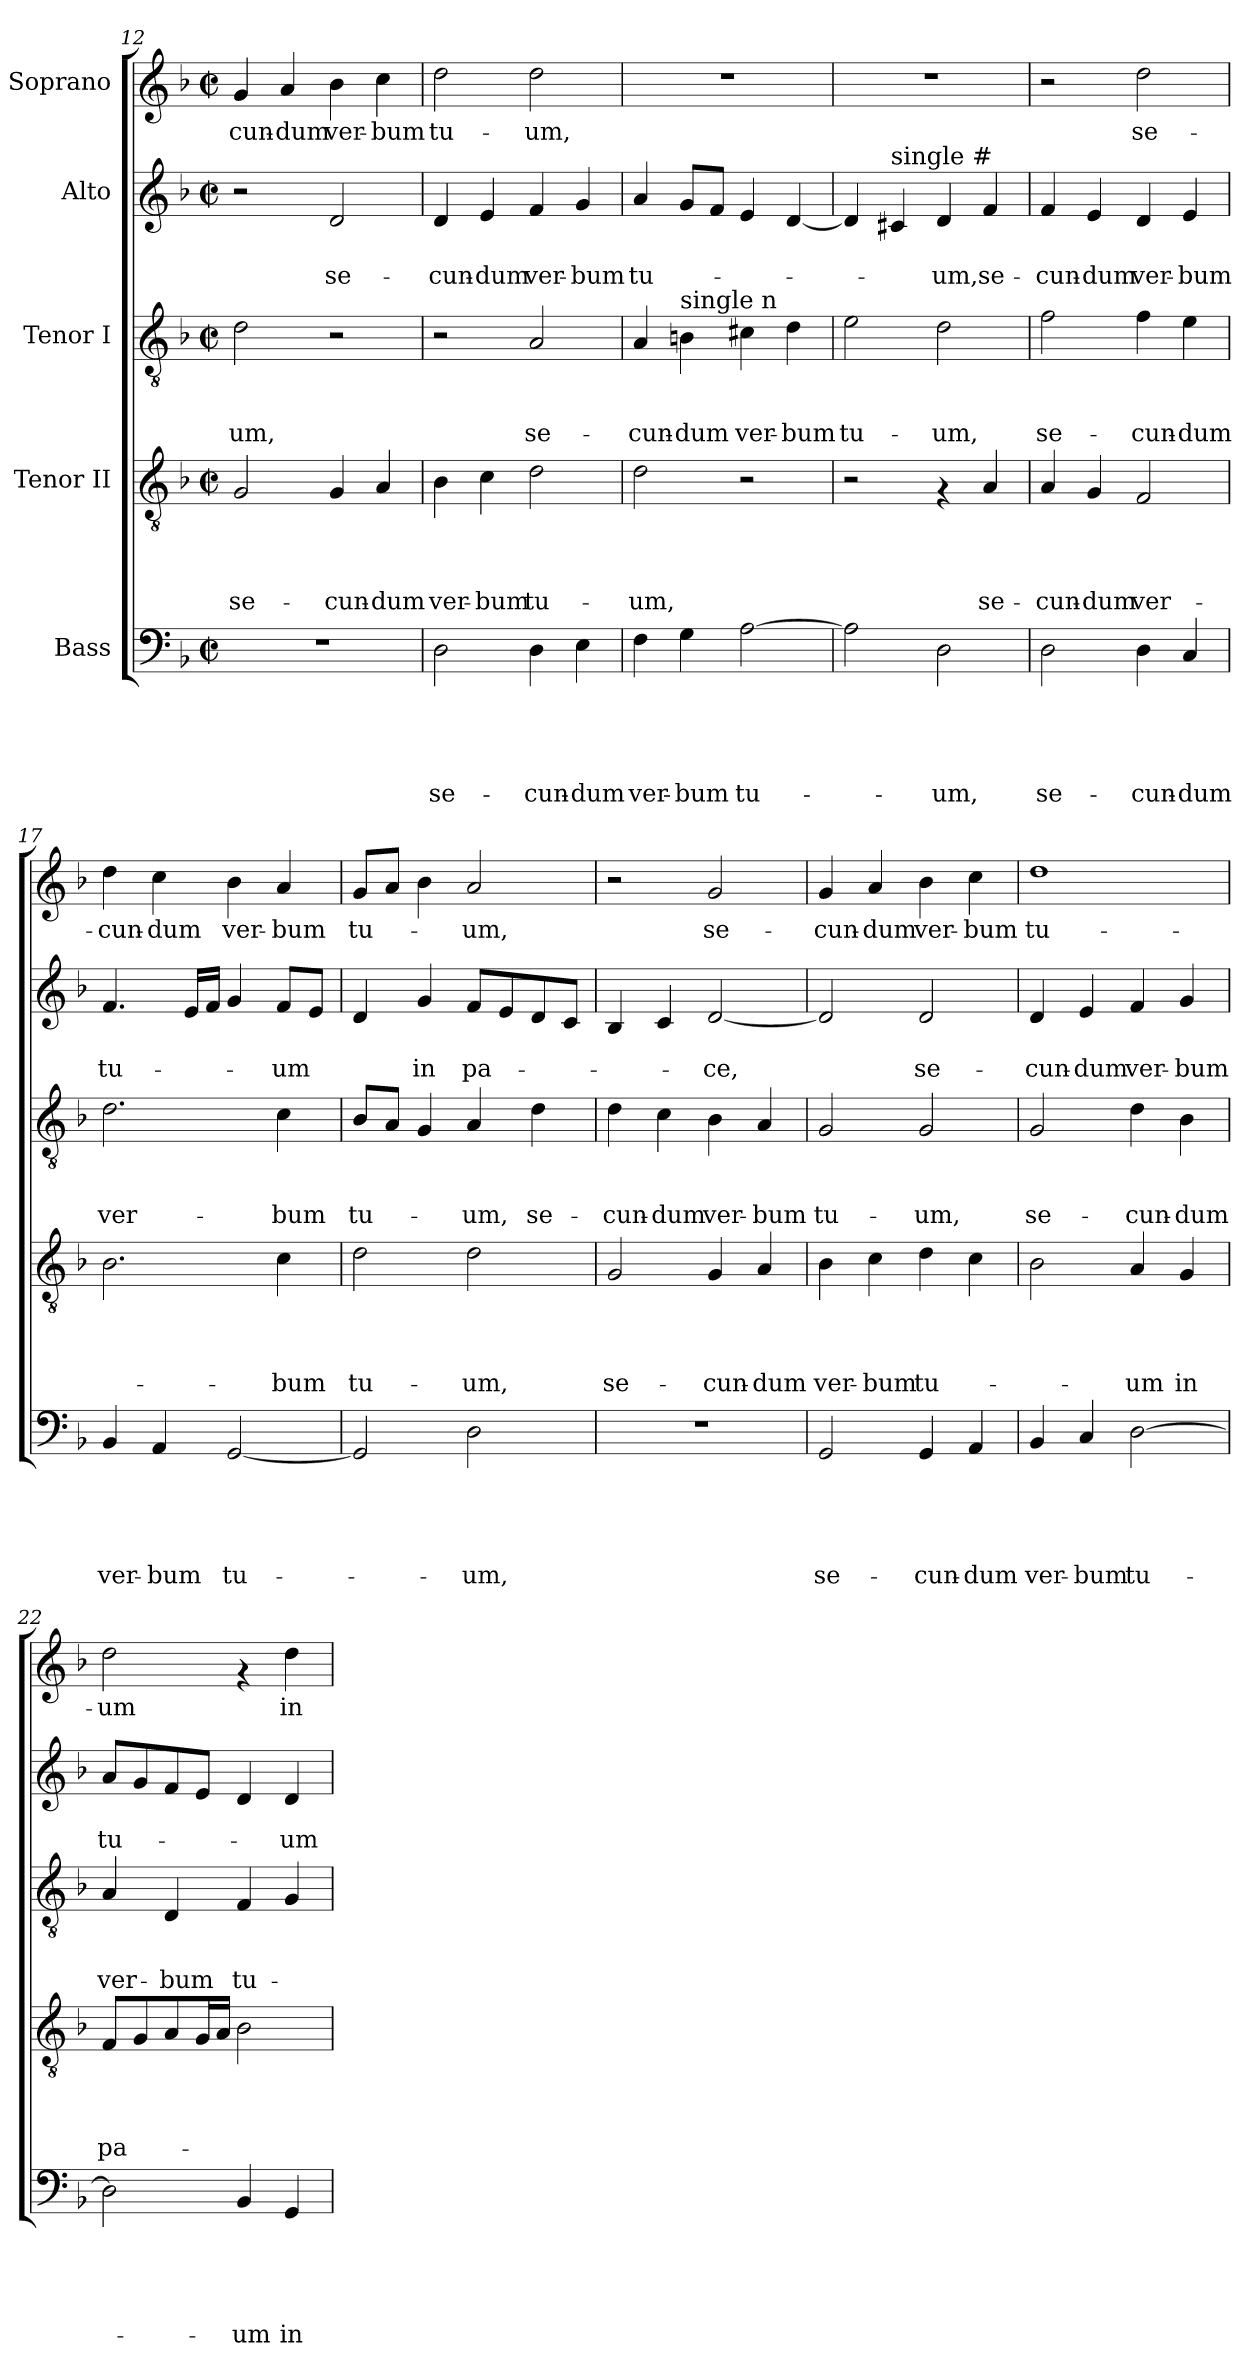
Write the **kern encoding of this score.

**kern	**text	**text	**text	**text	**text	**kern	**text	**text	**text	**text	**kern	**text	**text	**text	**kern	**text	**text	**kern	**text
*part5	*part5	*part5	*part5	*part5	*part5	*part4	*part4	*part4	*part4	*part4	*part3	*part3	*part3	*part3	*part2	*part2	*part2	*part1	*part1
*staff5	*staff5	*staff5	*staff5	*staff5	*staff5	*staff4	*staff4	*staff4	*staff4	*staff4	*staff3	*staff3	*staff3	*staff3	*staff2	*staff2	*staff2	*staff1	*staff1
*I"Bass	*	*	*	*	*	*I"Tenor II	*	*	*	*	*I"Tenor I	*	*	*	*I"Alto	*	*	*I"Soprano	*
*clefF4	*	*	*	*	*	*clefGv2	*	*	*	*	*clefGv2	*	*	*	*clefG2	*	*	*clefG2	*
*k[b-]	*	*	*	*	*	*k[b-]	*	*	*	*	*k[b-]	*	*	*	*k[b-]	*	*	*k[b-]	*
*F:	*	*	*	*	*	*F:	*	*	*	*	*F:	*	*	*	*F:	*	*	*F:	*
*M2/2	*	*	*	*	*	*M2/2	*	*	*	*	*M2/2	*	*	*	*M2/2	*	*	*M2/2	*
*met(c|)	*	*	*	*	*	*met(c|)	*	*	*	*	*met(c|)	*	*	*	*met(c|)	*	*	*met(c|)	*
=12	=12	=12	=12	=12	=12	=12	=12	=12	=12	=12	=12	=12	=12	=12	=12	=12	=12	=12	=12
!	!	!	!	!	!	!	!	!	!	!LO:LY:b	!	!	!	!LO:LY:b	!	!	!	!	!LO:LY:b
1r	.	.	.	.	.	2G/	.	.	.	se-	2d\	.	.	-um,	2r	.	.	4g/	-cun-
!	!	!	!	!	!	!	!	!	!	!	!	!	!	!	!	!	!	!	!LO:LY:b
.	.	.	.	.	.	.	.	.	.	.	.	.	.	.	.	.	.	4a/	-dum
!	!	!	!	!	!	!	!	!	!	!LO:LY:b	!	!	!	!	!	!	!LO:LY:b	!	!LO:LY:b
.	.	.	.	.	.	4G/	.	.	.	-cun-	2r	.	.	.	2d/	.	se-	4b-\	ver-
!	!	!	!	!	!	!	!	!	!	!LO:LY:b	!	!	!	!	!	!	!	!	!LO:LY:b
.	.	.	.	.	.	4A/	.	.	.	-dum	.	.	.	.	.	.	.	4cc\	-bum
=13	=13	=13	=13	=13	=13	=13	=13	=13	=13	=13	=13	=13	=13	=13	=13	=13	=13	=13	=13
!	!	!	!	!	!LO:LY:b	!	!	!	!	!LO:LY:b	!	!	!	!	!	!	!LO:LY:b	!	!LO:LY:b
2D\	.	.	.	.	se-	4B-\	.	.	.	ver-	2r	.	.	.	4d/	.	-cun-	2dd\	tu-
!	!	!	!	!	!	!	!	!	!	!LO:LY:b	!	!	!	!	!	!	!LO:LY:b	!	!
.	.	.	.	.	.	4c\	.	.	.	-bum	.	.	.	.	4e/	.	-dum	.	.
!	!	!	!	!	!LO:LY:b	!	!	!	!	!LO:LY:b	!	!	!	!LO:LY:b	!	!	!LO:LY:b	!	!LO:LY:b
4D\	.	.	.	.	-cun-	2d\	.	.	.	tu-	2A/	.	.	se-	4f/	.	ver-	2dd\	-um,
!	!	!	!	!	!LO:LY:b	!	!	!	!	!	!	!	!	!	!	!	!LO:LY:b	!	!
4E\	.	.	.	.	-dum	.	.	.	.	.	.	.	.	.	4g/	.	-bum	.	.
=14	=14	=14	=14	=14	=14	=14	=14	=14	=14	=14	=14	=14	=14	=14	=14	=14	=14	=14	=14
!	!	!	!	!	!LO:LY:b	!	!	!	!	!LO:LY:b	!	!	!	!LO:LY:b	!	!	!LO:LY:b	!	!
4F\	.	.	.	.	ver-	2d\	.	.	.	-um,	4A/	.	.	-cun-	4a/	.	tu-	1r	.
!	!	!	!	!	!	!	!	!	!	!	!LO:TX:a:t=single n	!	!	!	!	!	!	!	!
!	!	!	!	!	!LO:LY:b	!	!	!	!	!	!	!	!	!LO:LY:b	!	!	!	!	!
4G\	.	.	.	.	-bum	.	.	.	.	.	4B\	.	.	-dum	8g/L	.	.	.	.
.	.	.	.	.	.	.	.	.	.	.	.	.	.	.	8f/J	.	.	.	.
!	!	!	!	!	!LO:LY:b	!	!	!	!	!	!	!	!	!LO:LY:b	!	!	!	!	!
[>2A\	.	.	.	.	tu-	2r	.	.	.	.	4c#X\	.	.	ver-	4e/	.	.	.	.
!	!	!	!	!	!	!	!	!	!	!	!	!	!	!LO:LY:b	!	!	!	!	!
.	.	.	.	.	.	.	.	.	.	.	4d\	.	.	-bum	[<4d/	.	.	.	.
=15	=15	=15	=15	=15	=15	=15	=15	=15	=15	=15	=15	=15	=15	=15	=15	=15	=15	=15	=15
!	!	!	!	!	!	!	!	!	!	!	!	!	!	!LO:LY:b	!	!	!	!	!
2A\]	.	.	.	.	.	2r	.	.	.	.	2e\	.	.	tu-	4d/]	.	.	1r	.
!	!	!	!	!	!	!	!	!	!	!	!	!	!	!	!LO:TX:a:t=single #	!	!	!	!
.	.	.	.	.	.	.	.	.	.	.	.	.	.	.	4c#/	.	.	.	.
!	!	!	!	!	!LO:LY:b	!	!	!	!	!	!	!	!	!LO:LY:b	!	!	!LO:LY:b	!	!
2D\	.	.	.	.	-um,	4rF	.	.	.	.	2d\	.	.	-um,	4d/	.	-um,	.	.
!	!	!	!	!	!	!	!	!	!	!LO:LY:b	!	!	!	!	!	!	!LO:LY:b	!	!
.	.	.	.	.	.	4A/	.	.	.	se-	.	.	.	.	4f/	.	se-	.	.
!!LO:LB:g=z
=16	=16	=16	=16	=16	=16	=16	=16	=16	=16	=16	=16	=16	=16	=16	=16	=16	=16	=16	=16
!	!	!	!	!	!LO:LY:b	!	!	!	!	!LO:LY:b	!	!	!	!LO:LY:b	!	!	!LO:LY:b	!	!
2D\	.	.	.	.	se-	4A/	.	.	.	-cun-	2f\	.	.	se-	4f/	.	-cun-	2r	.
!	!	!	!	!	!	!	!	!	!	!LO:LY:b	!	!	!	!	!	!	!LO:LY:b	!	!
.	.	.	.	.	.	4G/	.	.	.	-dum	.	.	.	.	4e/	.	-dum	.	.
!	!	!	!	!	!LO:LY:b	!	!	!	!	!LO:LY:b	!	!	!	!LO:LY:b	!	!	!LO:LY:b	!	!LO:LY:b
4D\	.	.	.	.	-cun-	2F/	.	.	.	ver-	4f\	.	.	-cun-	4d/	.	ver-	2dd\	se-
!	!	!	!	!	!LO:LY:b	!	!	!	!	!	!	!	!	!LO:LY:b	!	!	!LO:LY:b	!	!
4C/	.	.	.	.	-dum	.	.	.	.	.	4e\	.	.	-dum	4e/	.	-bum	.	.
=17	=17	=17	=17	=17	=17	=17	=17	=17	=17	=17	=17	=17	=17	=17	=17	=17	=17	=17	=17
!	!	!	!	!	!LO:LY:b	!	!	!	!	!	!	!	!	!LO:LY:b	!	!	!LO:LY:b	!	!LO:LY:b
4BB-/	.	.	.	.	ver-	2.B-\	.	.	.	.	2.d\	.	.	ver-	4.f/	.	tu-	4dd\	-cun-
!	!	!	!	!	!LO:LY:b	!	!	!	!	!	!	!	!	!	!	!	!	!	!LO:LY:b
4AA/	.	.	.	.	-bum	.	.	.	.	.	.	.	.	.	.	.	.	4cc\	-dum
.	.	.	.	.	.	.	.	.	.	.	.	.	.	.	16e/LL	.	.	.	.
.	.	.	.	.	.	.	.	.	.	.	.	.	.	.	16f/JJ	.	.	.	.
!	!	!	!	!	!LO:LY:b	!	!	!	!	!	!	!	!	!	!	!	!	!	!LO:LY:b
[<2GG/	.	.	.	.	tu-	.	.	.	.	.	.	.	.	.	4g/	.	.	4b-\	ver-
!	!	!	!	!	!	!	!	!	!	!LO:LY:b	!	!	!	!LO:LY:b	!	!	!LO:LY:b	!	!LO:LY:b
.	.	.	.	.	.	4c\	.	.	.	-bum	4c\	.	.	-bum	8f/L	.	-um	4a/	-bum
.	.	.	.	.	.	.	.	.	.	.	.	.	.	.	8e/J	.	.	.	.
=18	=18	=18	=18	=18	=18	=18	=18	=18	=18	=18	=18	=18	=18	=18	=18	=18	=18	=18	=18
!	!	!	!	!	!	!	!	!	!	!LO:LY:b	!	!	!	!LO:LY:b	!	!	!	!	!LO:LY:b
2GG/]	.	.	.	.	.	2d\	.	.	.	tu-	8B-/L	.	.	tu-	4d/	.	.	8g/L	tu-
.	.	.	.	.	.	.	.	.	.	.	8A/J	.	.	.	.	.	.	8a/J	.
!	!	!	!	!	!	!	!	!	!	!	!	!	!	!	!	!	!LO:LY:b	!	!
.	.	.	.	.	.	.	.	.	.	.	4G/	.	.	.	4g/	.	in	4b-\	.
!	!	!	!	!	!LO:LY:b	!	!	!	!	!LO:LY:b	!	!	!	!LO:LY:b	!	!	!LO:LY:b	!	!LO:LY:b
2D\	.	.	.	.	-um,	2d\	.	.	.	-um,	4A/	.	.	-um,	8f/L	.	pa-	2a/	-um,
.	.	.	.	.	.	.	.	.	.	.	.	.	.	.	8e/	.	.	.	.
!	!	!	!	!	!	!	!	!	!	!	!	!	!	!LO:LY:b	!	!	!	!	!
.	.	.	.	.	.	.	.	.	.	.	4d\	.	.	se-	8d/	.	.	.	.
.	.	.	.	.	.	.	.	.	.	.	.	.	.	.	8c/J	.	.	.	.
=19	=19	=19	=19	=19	=19	=19	=19	=19	=19	=19	=19	=19	=19	=19	=19	=19	=19	=19	=19
!	!	!	!	!	!	!	!	!	!	!LO:LY:b	!	!	!	!LO:LY:b	!	!	!	!	!
1r	.	.	.	.	.	2G/	.	.	.	se-	4d\	.	.	-cun-	4B-/	.	.	2r	.
!	!	!	!	!	!	!	!	!	!	!	!	!	!	!LO:LY:b	!	!	!	!	!
.	.	.	.	.	.	.	.	.	.	.	4c\	.	.	-dum	4c/	.	.	.	.
!	!	!	!	!	!	!	!	!	!	!LO:LY:b	!	!	!	!LO:LY:b	!	!	!LO:LY:b	!	!LO:LY:b
.	.	.	.	.	.	4G/	.	.	.	-cun-	4B-\	.	.	ver-	[<2d/	.	-ce,	2g/	se-
!	!	!	!	!	!	!	!	!	!	!LO:LY:b	!	!	!	!LO:LY:b	!	!	!	!	!
.	.	.	.	.	.	4A/	.	.	.	-dum	4A/	.	.	-bum	.	.	.	.	.
=20	=20	=20	=20	=20	=20	=20	=20	=20	=20	=20	=20	=20	=20	=20	=20	=20	=20	=20	=20
!	!	!	!	!	!LO:LY:b	!	!	!	!	!LO:LY:b	!	!	!	!LO:LY:b	!	!	!	!	!LO:LY:b
2GG/	.	.	.	.	se-	4B-\	.	.	.	ver-	2G/	.	.	tu-	2d/]	.	.	4g/	-cun-
!	!	!	!	!	!	!	!	!	!	!LO:LY:b	!	!	!	!	!	!	!	!	!LO:LY:b
.	.	.	.	.	.	4c\	.	.	.	-bum	.	.	.	.	.	.	.	4a/	-dum
!	!	!	!	!	!LO:LY:b	!	!	!	!	!LO:LY:b	!	!	!	!LO:LY:b	!	!	!LO:LY:b	!	!LO:LY:b
4GG/	.	.	.	.	-cun-	4d\	.	.	.	tu-	2G/	.	.	-um,	2d/	.	se-	4b-\	ver-
!	!	!	!	!	!LO:LY:b	!	!	!	!	!	!	!	!	!	!	!	!	!	!LO:LY:b
4AA/	.	.	.	.	-dum	4c\	.	.	.	.	.	.	.	.	.	.	.	4cc\	-bum
!!LO:PB:g=z
=21	=21	=21	=21	=21	=21	=21	=21	=21	=21	=21	=21	=21	=21	=21	=21	=21	=21	=21	=21
!	!	!	!	!	!LO:LY:b	!	!	!	!	!	!	!	!	!LO:LY:b	!	!	!LO:LY:b	!	!LO:LY:b
4BB-/	.	.	.	.	ver-	2B-\	.	.	.	.	2G/	.	.	se-	4d/	.	-cun-	1dd	tu-
!	!	!	!	!	!LO:LY:b	!	!	!	!	!	!	!	!	!	!	!	!LO:LY:b	!	!
4C/	.	.	.	.	-bum	.	.	.	.	.	.	.	.	.	4e/	.	-dum	.	.
!	!	!	!	!	!LO:LY:b	!	!	!	!	!LO:LY:b	!	!	!	!LO:LY:b	!	!	!LO:LY:b	!	!
[>2D\	.	.	.	.	tu-	4A/	.	.	.	-um	4d\	.	.	-cun-	4f/	.	ver-	.	.
!	!	!	!	!	!	!	!	!	!	!LO:LY:b	!	!	!	!LO:LY:b	!	!	!LO:LY:b	!	!
.	.	.	.	.	.	4G/	.	.	.	in	4B-\	.	.	-dum	4g/	.	-bum	.	.
=22	=22	=22	=22	=22	=22	=22	=22	=22	=22	=22	=22	=22	=22	=22	=22	=22	=22	=22	=22
!	!	!	!	!	!	!	!	!	!	!LO:LY:b	!	!	!	!LO:LY:b	!	!	!LO:LY:b	!	!LO:LY:b
2D\]	.	.	.	.	.	8F/L	.	.	.	pa-	4A/	.	.	ver-	8a/L	.	tu-	2dd\	-um
.	.	.	.	.	.	8G/	.	.	.	.	.	.	.	.	8g/	.	.	.	.
!	!	!	!	!	!	!	!	!	!	!	!	!	!	!LO:LY:b	!	!	!	!	!
.	.	.	.	.	.	8A/	.	.	.	.	4D/	.	.	-bum	8f/	.	.	.	.
.	.	.	.	.	.	16G/L	.	.	.	.	.	.	.	.	8e/J	.	.	.	.
.	.	.	.	.	.	16A/JJ	.	.	.	.	.	.	.	.	.	.	.	.	.
!	!	!	!	!	!LO:LY:b	!	!	!	!	!	!	!	!	!LO:LY:b	!	!	!	!	!
4BB-/	.	.	.	.	-um	2B-\	.	.	.	.	4F/	.	.	tu-	4d/	.	.	4rf	.
!	!	!	!	!	!LO:LY:b	!	!	!	!	!	!	!	!	!	!	!	!LO:LY:b	!	!LO:LY:b
4GG/	.	.	.	.	in	.	.	.	.	.	4G/	.	.	.	4d/	.	-um	4dd\	in
=	=	=	=	=	=	=	=	=	=	=	=	=	=	=	=	=	=	=	=
*-	*-	*-	*-	*-	*-	*-	*-	*-	*-	*-	*-	*-	*-	*-	*-	*-	*-	*-	*-
